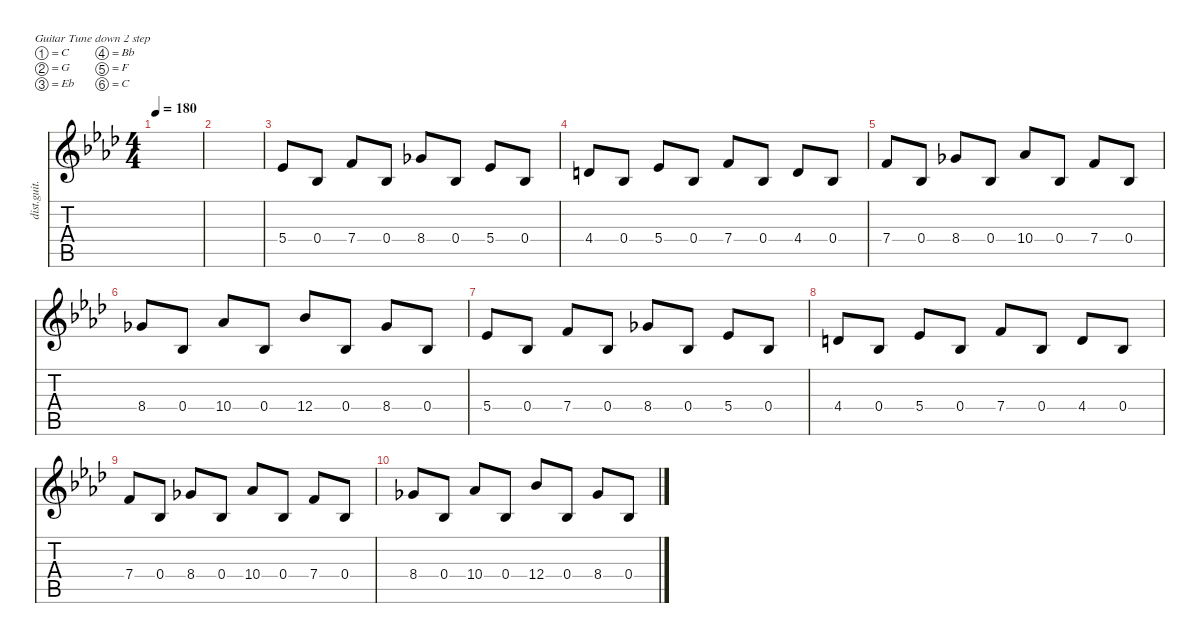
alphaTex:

\defaultSystemsLayout 4
\hideDynamics
\bracketExtendMode nobrackets
\track ("Rigo" "dist.guit.") {instrument distortionguitar}
\staff {score tabs}
\tuning (C4 G3 Eb3 Bb2 F2 C2)
\ts (4 4)
\tempo 180
\clef g2
\ks fminor
|
|
5.4{acc b}.8{beam Up} 0.4{acc b}.8{beam Up} 7.4{acc forcenatural}.8{beam Up} 0.4{acc b}.8{beam Up} 8.4{acc b}.8{beam Up} 0.4{acc b}.8{beam Up} 5.4{acc b}.8{beam Up} 0.4{acc b}.8{beam Up} |
4.4{acc forcenatural}.8{beam Up} 0.4{acc b}.8{beam Up} 5.4{acc b}.8{beam Up} 0.4{acc b}.8{beam Up} 7.4{acc forcenatural}.8{beam Up} 0.4{acc b}.8{beam Up} 4.4{acc forcenatural}.8{beam Up} 0.4{acc b}.8{beam Up} |
7.4{acc forcenatural}.8{beam Up} 0.4{acc b}.8{beam Up} 8.4{acc b}.8{beam Up} 0.4{acc b}.8{beam Up} 10.4{acc b}.8{beam Up} 0.4{acc b}.8{beam Up} 7.4{acc forcenatural}.8{beam Up} 0.4{acc b}.8{beam Up} |
8.4{acc b}.8{beam Up} 0.4{acc b}.8{beam Up} 10.4{acc b}.8{beam Up} 0.4{acc b}.8{beam Up} 12.4{acc b}.8{beam Up} 0.4{acc b}.8{beam Up} 8.4{acc b}.8{beam Up} 0.4{acc b}.8{beam Up} |
5.4{acc b}.8{beam Up} 0.4{acc b}.8{beam Up} 7.4{acc forcenatural}.8{beam Up} 0.4{acc b}.8{beam Up} 8.4{acc b}.8{beam Up} 0.4{acc b}.8{beam Up} 5.4{acc b}.8{beam Up} 0.4{acc b}.8{beam Up} |
4.4{acc forcenatural}.8{beam Up} 0.4{acc b}.8{beam Up} 5.4{acc b}.8{beam Up} 0.4{acc b}.8{beam Up} 7.4{acc forcenatural}.8{beam Up} 0.4{acc b}.8{beam Up} 4.4{acc forcenatural}.8{beam Up} 0.4{acc b}.8{beam Up} |
7.4{acc forcenatural}.8{beam Up} 0.4{acc b}.8{beam Up} 8.4{acc b}.8{beam Up} 0.4{acc b}.8{beam Up} 10.4{acc b}.8{beam Up} 0.4{acc b}.8{beam Up} 7.4{acc forcenatural}.8{beam Up} 0.4{acc b}.8{beam Up} |
8.4{acc b}.8{beam Up} 0.4{acc b}.8{beam Up} 10.4{acc b}.8{beam Up} 0.4{acc b}.8{beam Up} 12.4{acc b}.8{beam Up} 0.4{acc b}.8{beam Up} 8.4{acc b}.8{beam Up} 0.4{acc b}.8{beam Up}
